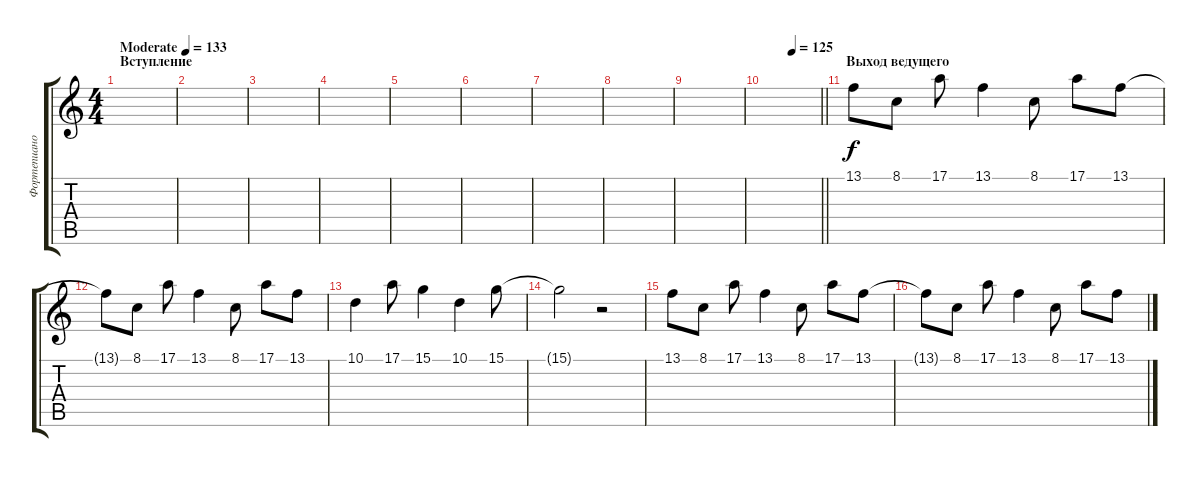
\track ("Фортепиано (правая рука)" "Фортепиано") {instrument acousticgrandpiano}
\staff {score tabs}
\tuning (E4 B3 G3 D3 A2 E2) {hide}
\ts (4 4)
\section ("" "Вступление")
\tempo (133 "Moderate")
\clef g2
\ks c
|
|
|
|
|
|
|
|
|
\tempo (125 0.5)
\barLineRight lightlight
|
\section ("" "Выход ведущего")
13.1.8 8.1.8 17.1.8 13.1.4 8.1.8 17.1.8 13.1.8 |
13.1{t}.8 8.1.8 17.1.8 13.1.4 8.1.8 17.1.8 13.1.8 |
10.1.4 17.1.8 15.1.4 10.1.4 15.1.8 |
15.1{t}.2 r.2 |
13.1.8 8.1.8 17.1.8 13.1.4 8.1.8 17.1.8 13.1.8 |
13.1{t}.8 8.1.8 17.1.8 13.1.4 8.1.8 17.1.8 13.1.8
